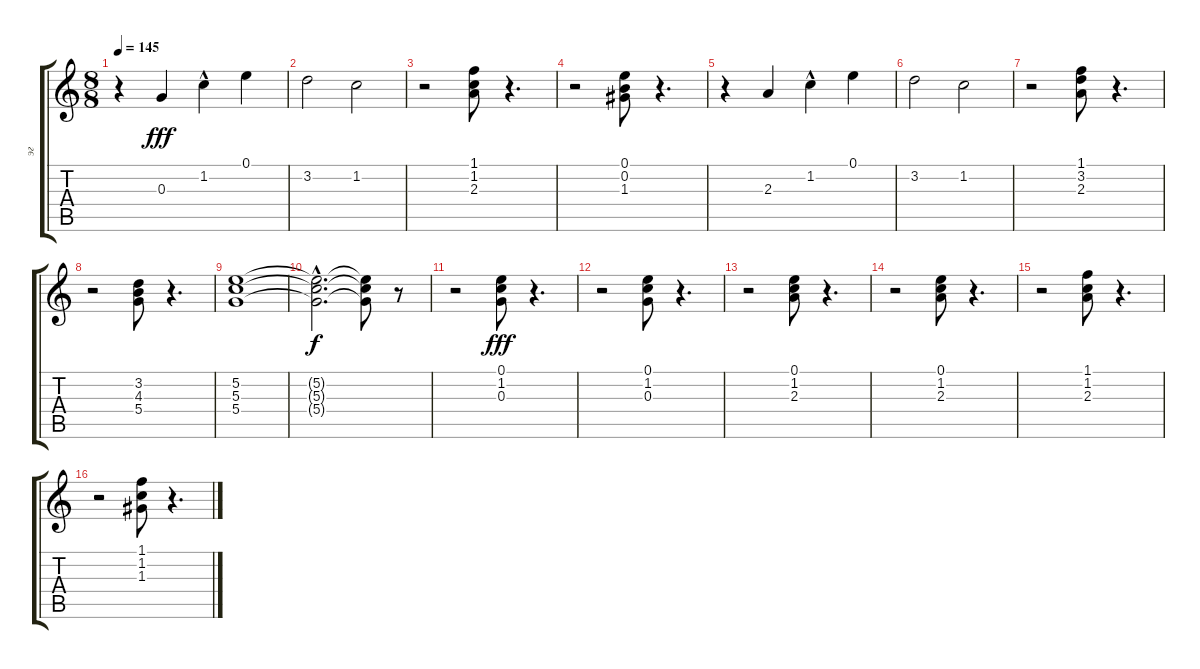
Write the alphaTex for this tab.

\track ("эг" "эг") {instrument electricguitarclean}
\staff {score tabs}
\tuning (E4 B3 G3 D3 A2 E2) {hide}
\ts (8 8)
\tempo 145
\clef g2
\ks c
r.4{dy fff} 0.3.4 1.2{hac}.4 0.1.4 |
3.2.2 1.2.2 |
r.2 (1.1 1.2 2.3).8 r.4{d} |
r.2 (0.1 0.2 1.3).8 r.4{d} |
r.4 2.3.4 1.2{hac}.4 0.1.4 |
3.2.2 1.2.2 |
r.2 (1.1 3.2 2.3).8 r.4{d} |
r.2 (3.2 4.3 5.4).8 r.4{d} |
(5.2 5.3 5.4).1 |
(5.2{hac t} 5.3{hac t} 5.4{hac t}).2{d dy f} (5.2{t} 5.3{t} 5.4{t}).8 r.8 |
r.2 (0.1 1.2 0.3).8{dy fff} r.4{d} |
r.2 (0.1 1.2 0.3).8 r.4{d} |
r.2 (0.1 1.2 2.3).8 r.4{d} |
r.2 (0.1 1.2 2.3).8 r.4{d} |
r.2 (1.1 1.2 2.3).8 r.4{d} |
r.2 (1.1 1.2 1.3).8 r.4{d}
